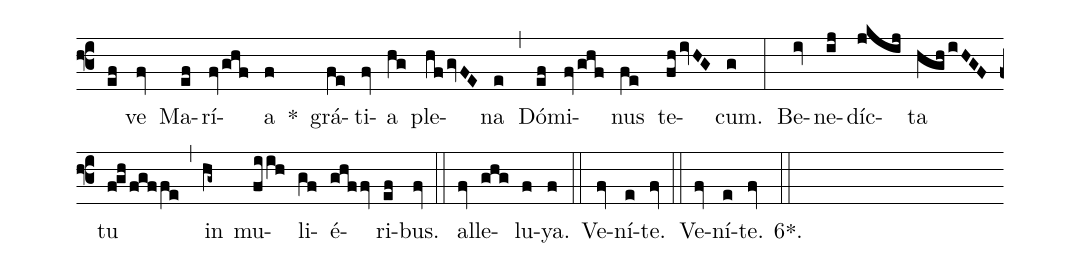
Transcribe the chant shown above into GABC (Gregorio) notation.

annotation: Invit.;
annotation: II.;
%%
(f3)
(ef) ve(fv) Ma(ef)rí(fvghf)a(f) *() grá(fe)ti(fv)a(hg) ple(hfgvFE)na(e) (,)
Dó(ef)mi(fvghf)nus(fe) te(fhivHG)cum.(g) (:)
Be(iv)ne(ij)díc(jkij)ta(hghiHGF) tu(fghfgffe) (,)
in(hg~) mu(fiih)li(gf)é(ghffv)ri(ef)bus.(fv) (::)

al(fv)le(ghg)lu(f)ya.(f) (::)

Ve(fv)ní(e)te.(fv) (::)

Ve(fv)ní(e)te.  6*.(fv) (::)
